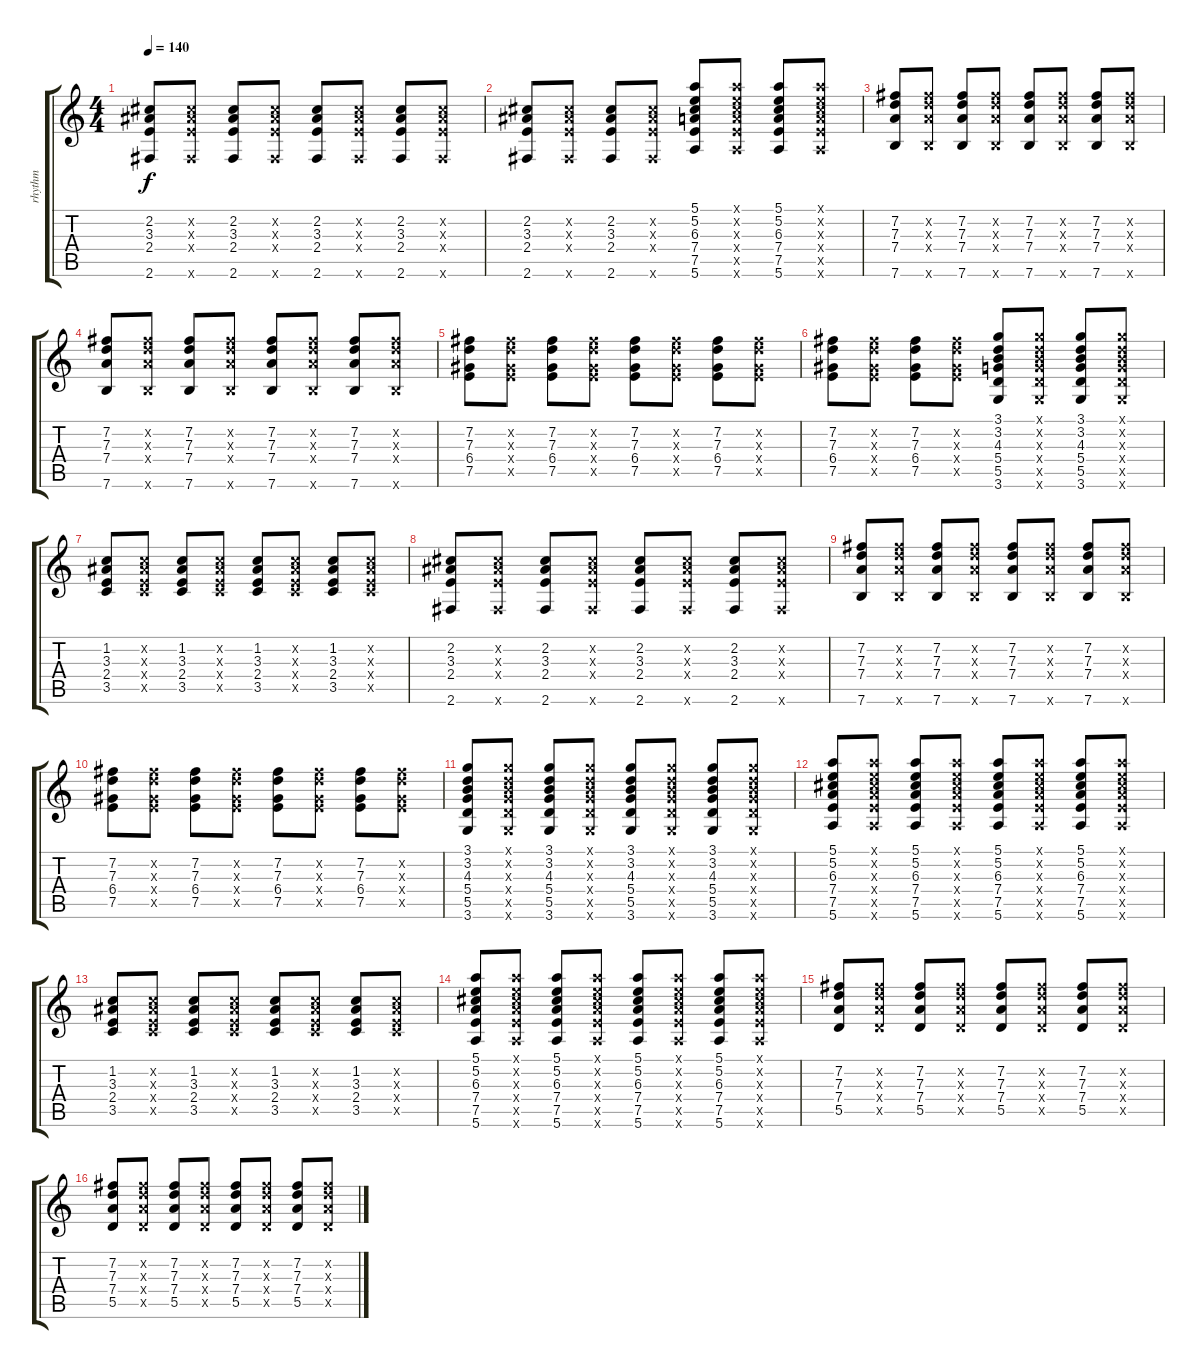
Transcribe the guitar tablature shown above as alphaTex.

\track ("rhythm" "rhythm") {instrument acousticguitarnylon}
\staff {score tabs}
\tuning (E4 B3 G3 D3 A2 E2) {hide}
\ts (4 4)
\tempo 140
\clef g2
\ks c
(2.2 3.3 2.4 2.6).8{dy f} (2.2{x} 3.3{x} 2.4{x} 2.6{x}).8 (2.2 3.3 2.4 2.6).8 (2.2{x} 3.3{x} 2.4{x} 2.6{x}).8 (2.2 3.3 2.4 2.6).8 (2.2{x} 3.3{x} 2.4{x} 2.6{x}).8 (2.2 3.3 2.4 2.6).8 (2.2{x} 3.3{x} 2.4{x} 2.6{x}).8 |
(2.2 3.3 2.4 2.6).8 (2.2{x} 3.3{x} 2.4{x} 2.6{x}).8 (2.2 3.3 2.4 2.6).8 (2.2{x} 3.3{x} 2.4{x} 2.6{x}).8 (5.1 5.2 6.3 7.4 7.5 5.6).8 (5.1{x} 5.2{x} 6.3{x} 7.4{x} 7.5{x} 5.6{x}).8 (5.1 5.2 6.3 7.4 7.5 5.6).8 (5.1{x} 5.2{x} 6.3{x} 7.4{x} 7.5{x} 5.6{x}).8 |
(7.2 7.3 7.4 7.6).8 (7.2{x} 7.3{x} 7.4{x} 7.6{x}).8 (7.2 7.3 7.4 7.6).8 (7.2{x} 7.3{x} 7.4{x} 7.6{x}).8 (7.2 7.3 7.4 7.6).8 (7.2{x} 7.3{x} 7.4{x} 7.6{x}).8 (7.2 7.3 7.4 7.6).8 (7.2{x} 7.3{x} 7.4{x} 7.6{x}).8 |
(7.2 7.3 7.4 7.6).8 (7.2{x} 7.3{x} 7.4{x} 7.6{x}).8 (7.2 7.3 7.4 7.6).8 (7.2{x} 7.3{x} 7.4{x} 7.6{x}).8 (7.2 7.3 7.4 7.6).8 (7.2{x} 7.3{x} 7.4{x} 7.6{x}).8 (7.2 7.3 7.4 7.6).8 (7.2{x} 7.3{x} 7.4{x} 7.6{x}).8 |
(7.2 7.3 6.4 7.5).8 (7.2{x} 7.3{x} 6.4{x} 7.5{x}).8 (7.2 7.3 6.4 7.5).8 (7.2{x} 7.3{x} 6.4{x} 7.5{x}).8 (7.2 7.3 6.4 7.5).8 (7.2{x} 7.3{x} 6.4{x} 7.5{x}).8 (7.2 7.3 6.4 7.5).8 (7.2{x} 7.3{x} 6.4{x} 7.5{x}).8 |
(7.2 7.3 6.4 7.5).8 (7.2{x} 7.3{x} 6.4{x} 7.5{x}).8 (7.2 7.3 6.4 7.5).8 (7.2{x} 7.3{x} 6.4{x} 7.5{x}).8 (3.1 3.2 4.3 5.4 5.5 3.6).8 (3.1{x} 3.2{x} 4.3{x} 5.4{x} 5.5{x} 3.6{x}).8 (3.1 3.2 4.3 5.4 5.5 3.6).8 (3.1{x} 3.2{x} 4.3{x} 5.4{x} 5.5{x} 3.6{x}).8 |
(1.2 3.3 2.4 3.5).8 (1.2{x} 3.3{x} 2.4{x} 3.5{x}).8 (1.2 3.3 2.4 3.5).8 (1.2{x} 3.3{x} 2.4{x} 3.5{x}).8 (1.2 3.3 2.4 3.5).8 (1.2{x} 3.3{x} 2.4{x} 3.5{x}).8 (1.2 3.3 2.4 3.5).8 (1.2{x} 3.3{x} 2.4{x} 3.5{x}).8 |
(2.2 3.3 2.4 2.6).8 (2.2{x} 3.3{x} 2.4{x} 2.6{x}).8 (2.2 3.3 2.4 2.6).8 (2.2{x} 3.3{x} 2.4{x} 2.6{x}).8 (2.2 3.3 2.4 2.6).8 (2.2{x} 3.3{x} 2.4{x} 2.6{x}).8 (2.2 3.3 2.4 2.6).8 (2.2{x} 3.3{x} 2.4{x} 2.6{x}).8 |
(7.2 7.3 7.4 7.6).8 (7.2{x} 7.3{x} 7.4{x} 7.6{x}).8 (7.2 7.3 7.4 7.6).8 (7.2{x} 7.3{x} 7.4{x} 7.6{x}).8 (7.2 7.3 7.4 7.6).8 (7.2{x} 7.3{x} 7.4{x} 7.6{x}).8 (7.2 7.3 7.4 7.6).8 (7.2{x} 7.3{x} 7.4{x} 7.6{x}).8 |
(7.2 7.3 6.4 7.5).8 (7.2{x} 7.3{x} 6.4{x} 7.5{x}).8 (7.2 7.3 6.4 7.5).8 (7.2{x} 7.3{x} 6.4{x} 7.5{x}).8 (7.2 7.3 6.4 7.5).8 (7.2{x} 7.3{x} 6.4{x} 7.5{x}).8 (7.2 7.3 6.4 7.5).8 (7.2{x} 7.3{x} 6.4{x} 7.5{x}).8 |
(3.1 3.2 4.3 5.4 5.5 3.6).8 (3.1{x} 3.2{x} 4.3{x} 5.4{x} 5.5{x} 3.6{x}).8 (3.1 3.2 4.3 5.4 5.5 3.6).8 (3.1{x} 3.2{x} 4.3{x} 5.4{x} 5.5{x} 3.6{x}).8 (3.1 3.2 4.3 5.4 5.5 3.6).8 (3.1{x} 3.2{x} 4.3{x} 5.4{x} 5.5{x} 3.6{x}).8 (3.1 3.2 4.3 5.4 5.5 3.6).8 (3.1{x} 3.2{x} 4.3{x} 5.4{x} 5.5{x} 3.6{x}).8 |
(5.1 5.2 6.3 7.4 7.5 5.6).8 (5.1{x} 5.2{x} 6.3{x} 7.4{x} 7.5{x} 5.6{x}).8 (5.1 5.2 6.3 7.4 7.5 5.6).8 (5.1{x} 5.2{x} 6.3{x} 7.4{x} 7.5{x} 5.6{x}).8 (5.1 5.2 6.3 7.4 7.5 5.6).8 (5.1{x} 5.2{x} 6.3{x} 7.4{x} 7.5{x} 5.6{x}).8 (5.1 5.2 6.3 7.4 7.5 5.6).8 (5.1{x} 5.2{x} 6.3{x} 7.4{x} 7.5{x} 5.6{x}).8 |
(1.2 3.3 2.4 3.5).8 (1.2{x} 3.3{x} 2.4{x} 3.5{x}).8 (1.2 3.3 2.4 3.5).8 (1.2{x} 3.3{x} 2.4{x} 3.5{x}).8 (1.2 3.3 2.4 3.5).8 (1.2{x} 3.3{x} 2.4{x} 3.5{x}).8 (1.2 3.3 2.4 3.5).8 (1.2{x} 3.3{x} 2.4{x} 3.5{x}).8 |
(5.1 5.2 6.3 7.4 7.5 5.6).8 (5.1{x} 5.2{x} 6.3{x} 7.4{x} 7.5{x} 5.6{x}).8 (5.1 5.2 6.3 7.4 7.5 5.6).8 (5.1{x} 5.2{x} 6.3{x} 7.4{x} 7.5{x} 5.6{x}).8 (5.1 5.2 6.3 7.4 7.5 5.6).8 (5.1{x} 5.2{x} 6.3{x} 7.4{x} 7.5{x} 5.6{x}).8 (5.1 5.2 6.3 7.4 7.5 5.6).8 (5.1{x} 5.2{x} 6.3{x} 7.4{x} 7.5{x} 5.6{x}).8 |
(7.2 7.3 7.4 5.5).8 (7.2{x} 7.3{x} 7.4{x} 5.5{x}).8 (7.2 7.3 7.4 5.5).8 (7.2{x} 7.3{x} 7.4{x} 5.5{x}).8 (7.2 7.3 7.4 5.5).8 (7.2{x} 7.3{x} 7.4{x} 5.5{x}).8 (7.2 7.3 7.4 5.5).8 (7.2{x} 7.3{x} 7.4{x} 5.5{x}).8 |
(7.2 7.3 7.4 5.5).8 (7.2{x} 7.3{x} 7.4{x} 5.5{x}).8 (7.2 7.3 7.4 5.5).8 (7.2{x} 7.3{x} 7.4{x} 5.5{x}).8 (7.2 7.3 7.4 5.5).8 (7.2{x} 7.3{x} 7.4{x} 5.5{x}).8 (7.2 7.3 7.4 5.5).8 (7.2{x} 7.3{x} 7.4{x} 5.5{x}).8
